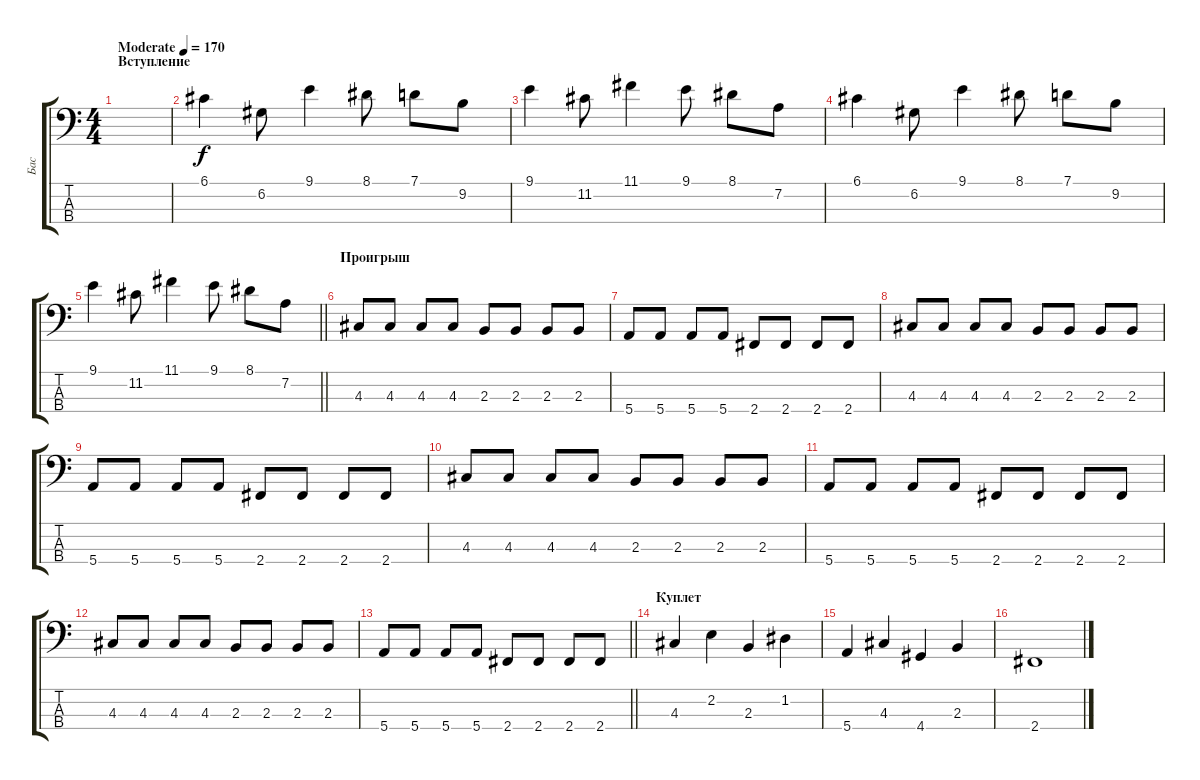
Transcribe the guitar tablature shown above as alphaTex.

\track ("Бас" "Бас") {instrument electricbassfinger}
\staff {score tabs}
\tuning (G2 D2 A1 E1) {hide}
\ts (4 4)
\section ("" "Вступление")
\tempo (170 "Moderate")
\clef f4
\ks c
|
6.1.4 6.2.8 9.1.4 8.1.8 7.1.8 9.2.8 |
9.1.4 11.2.8 11.1.4 9.1.8 8.1.8 7.2.8 |
6.1.4 6.2.8 9.1.4 8.1.8 7.1.8 9.2.8 |
\barLineRight lightlight
9.1.4 11.2.8 11.1.4 9.1.8 8.1.8 7.2.8 |
\section ("" "Проигрыш")
4.3.8 4.3.8 4.3.8 4.3.8 2.3.8 2.3.8 2.3.8 2.3.8 |
5.4.8 5.4.8 5.4.8 5.4.8 2.4.8 2.4.8 2.4.8 2.4.8 |
4.3.8 4.3.8 4.3.8 4.3.8 2.3.8 2.3.8 2.3.8 2.3.8 |
5.4.8 5.4.8 5.4.8 5.4.8 2.4.8 2.4.8 2.4.8 2.4.8 |
4.3.8 4.3.8 4.3.8 4.3.8 2.3.8 2.3.8 2.3.8 2.3.8 |
5.4.8 5.4.8 5.4.8 5.4.8 2.4.8 2.4.8 2.4.8 2.4.8 |
4.3.8 4.3.8 4.3.8 4.3.8 2.3.8 2.3.8 2.3.8 2.3.8 |
\barLineRight lightlight
5.4.8 5.4.8 5.4.8 5.4.8 2.4.8 2.4.8 2.4.8 2.4.8 |
\section ("" "Куплет")
4.3.4 2.2.4 2.3.4 1.2.4 |
5.4.4 4.3.4 4.4.4 2.3.4 |
2.4.1
